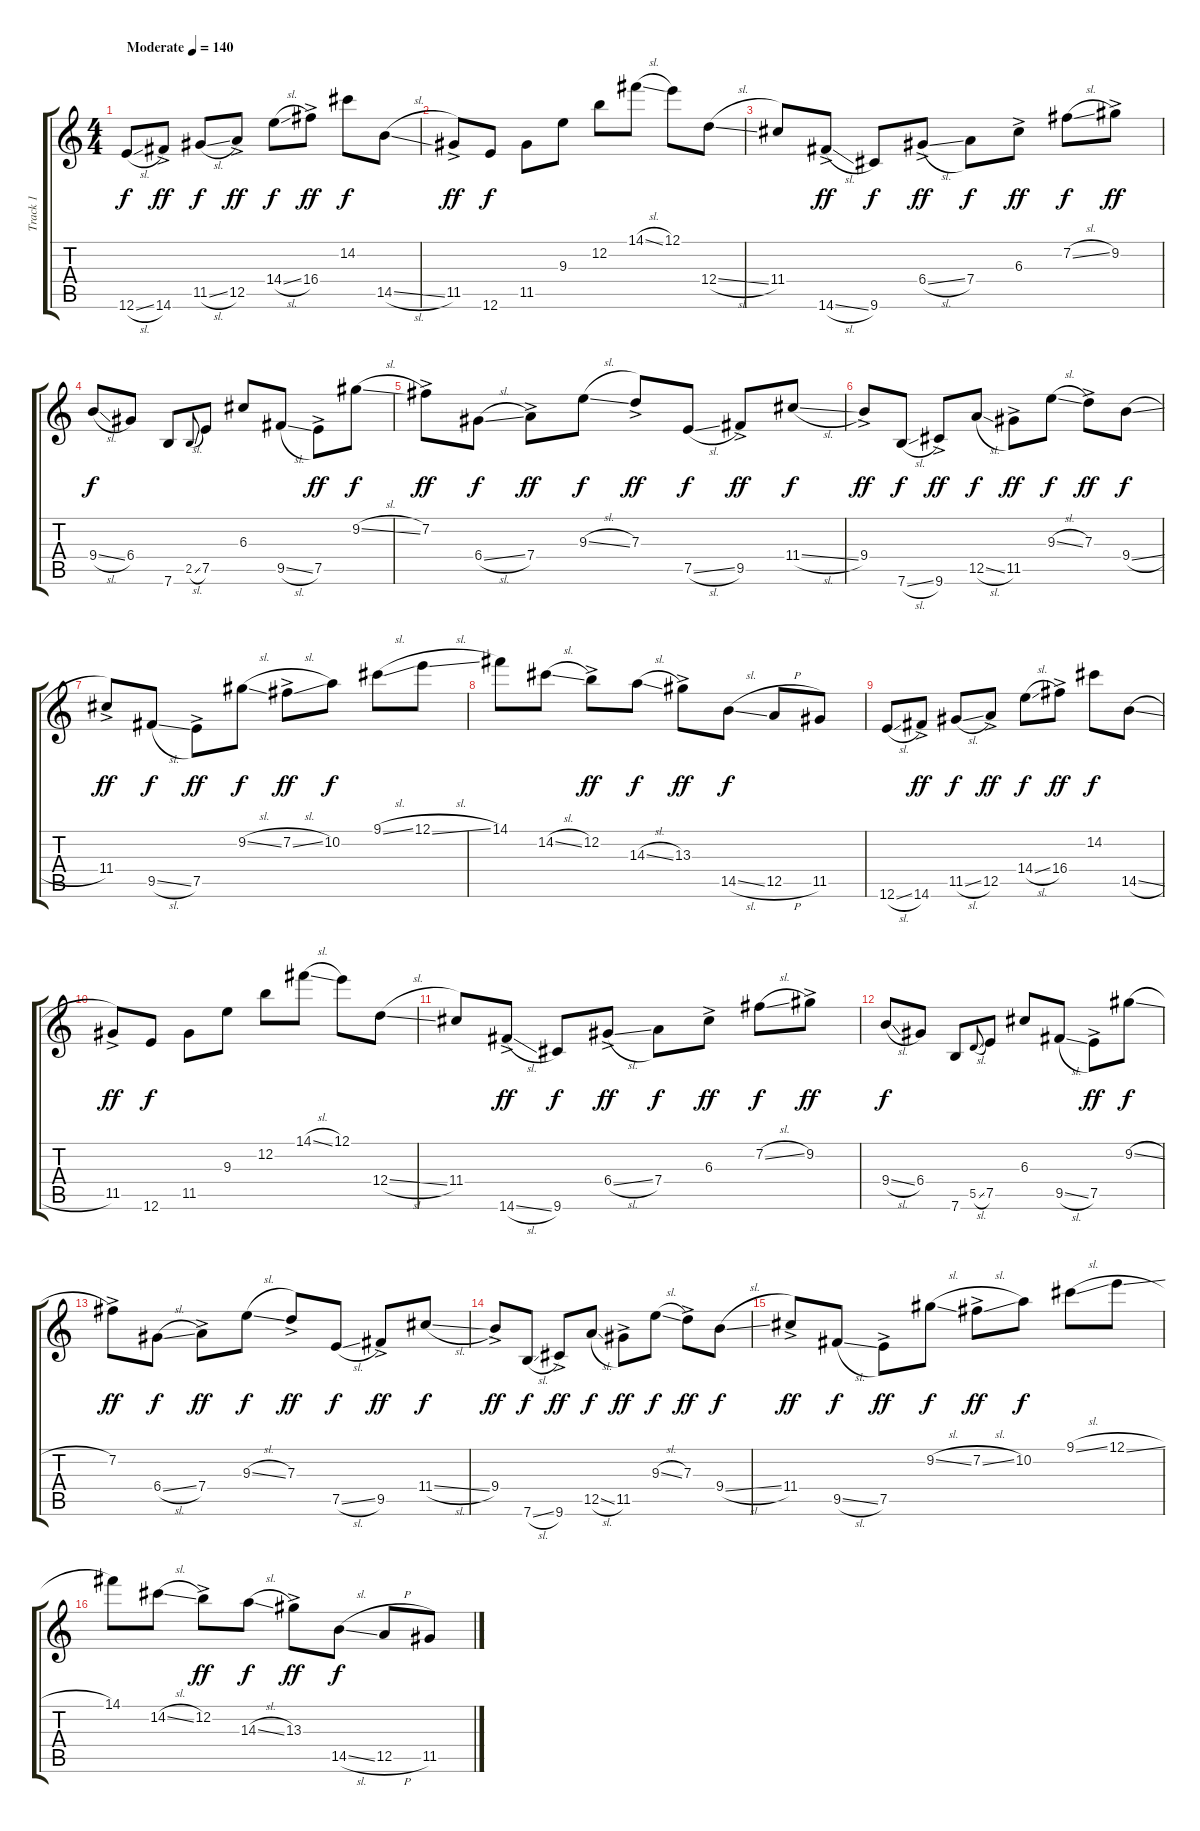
\track ("Track 1" "Track 1") {instrument distortionguitar}
\staff {score tabs}
\tuning (E4 B3 G3 D3 A2 E2) {hide}
\ts (4 4)
\tempo (140 "Moderate")
\clef g2
\ks c
12.6{sl}.8{dy f instrument distortionguitar} 14.6{ac}.8{dy ff} 11.5{sl}.8{dy f} 12.5{ac}.8{dy ff} 14.4{sl}.8{dy f} 16.4{ac}.8{dy ff} 14.2.8{dy f} 14.5{sl}.8 |
11.5{ac}.8{dy ff} 12.6.8{dy f} 11.5.8 9.3.8 12.2.8 14.1{sl}.8 12.1.8 12.4{sl}.8 |
11.4.8 14.6{sl ac}.8{dy ff} 9.6.8{dy f} 6.4{sl ac}.8{dy ff} 7.4.8{dy f} 6.3{ac}.8{dy ff} 7.2{sl}.8{dy f} 9.2{ac}.8{dy ff} |
9.4{sl}.8{dy f} 6.4.8 7.6.8 2.5{sl}.8{gr onbeat} 7.5.8 6.3.8 9.5{sl}.8 7.5{ac}.8{dy ff} 9.2{sl}.8{dy f} |
7.2{ac}.8{dy ff} 6.4{sl}.8{dy f} 7.4{ac}.8{dy ff} 9.3{sl}.8{dy f} 7.3{ac}.8{dy ff} 7.5{sl}.8{dy f} 9.5{ac}.8{dy ff} 11.4{sl}.8{dy f} |
9.4{ac}.8{dy ff} 7.6{sl}.8{dy f} 9.6{ac}.8{dy ff} 12.5{sl}.8{dy f} 11.5{ac}.8{dy ff} 9.3{sl}.8{dy f} 7.3{ac}.8{dy ff} 9.4{sl}.8{dy f} |
11.4{ac}.8{dy ff} 9.5{sl}.8{dy f} 7.5{ac}.8{dy ff} 9.2{sl}.8{dy f} 7.2{sl ac}.8{dy ff} 10.2.8{dy f} 9.1{sl}.8 12.1{sl}.8 |
14.1.8 14.2{sl}.8 12.2{ac}.8{dy ff} 14.3{sl}.8{dy f} 13.3{ac}.8{dy ff} 14.5{sl}.8{dy f} 12.5{h}.8 11.5.8 |
12.6{sl}.8 14.6{ac}.8{dy ff} 11.5{sl}.8{dy f} 12.5{ac}.8{dy ff} 14.4{sl}.8{dy f} 16.4{ac}.8{dy ff} 14.2.8{dy f} 14.5{sl}.8 |
11.5{ac}.8{dy ff} 12.6.8{dy f} 11.5.8 9.3.8 12.2.8 14.1{sl}.8 12.1.8 12.4{sl}.8 |
11.4.8 14.6{sl ac}.8{dy ff} 9.6.8{dy f} 6.4{sl ac}.8{dy ff} 7.4.8{dy f} 6.3{ac}.8{dy ff} 7.2{sl}.8{dy f} 9.2{ac}.8{dy ff} |
9.4{sl}.8{dy f} 6.4.8 7.6.8 5.5{sl}.8{gr onbeat} 7.5.8 6.3.8 9.5{sl}.8 7.5{ac}.8{dy ff} 9.2{sl}.8{dy f} |
7.2{ac}.8{dy ff} 6.4{sl}.8{dy f} 7.4{ac}.8{dy ff} 9.3{sl}.8{dy f} 7.3{ac}.8{dy ff} 7.5{sl}.8{dy f} 9.5{ac}.8{dy ff} 11.4{sl}.8{dy f} |
9.4{ac}.8{dy ff} 7.6{sl}.8{dy f} 9.6{ac}.8{dy ff} 12.5{sl}.8{dy f} 11.5{ac}.8{dy ff} 9.3{sl}.8{dy f} 7.3{ac}.8{dy ff} 9.4{sl}.8{dy f} |
11.4{ac}.8{dy ff} 9.5{sl}.8{dy f} 7.5{ac}.8{dy ff} 9.2{sl}.8{dy f} 7.2{sl ac}.8{dy ff} 10.2.8{dy f} 9.1{sl}.8 12.1{sl}.8 |
14.1.8 14.2{sl}.8 12.2{ac}.8{dy ff} 14.3{sl}.8{dy f} 13.3{ac}.8{dy ff} 14.5{sl}.8{dy f} 12.5{h}.8 11.5.8
